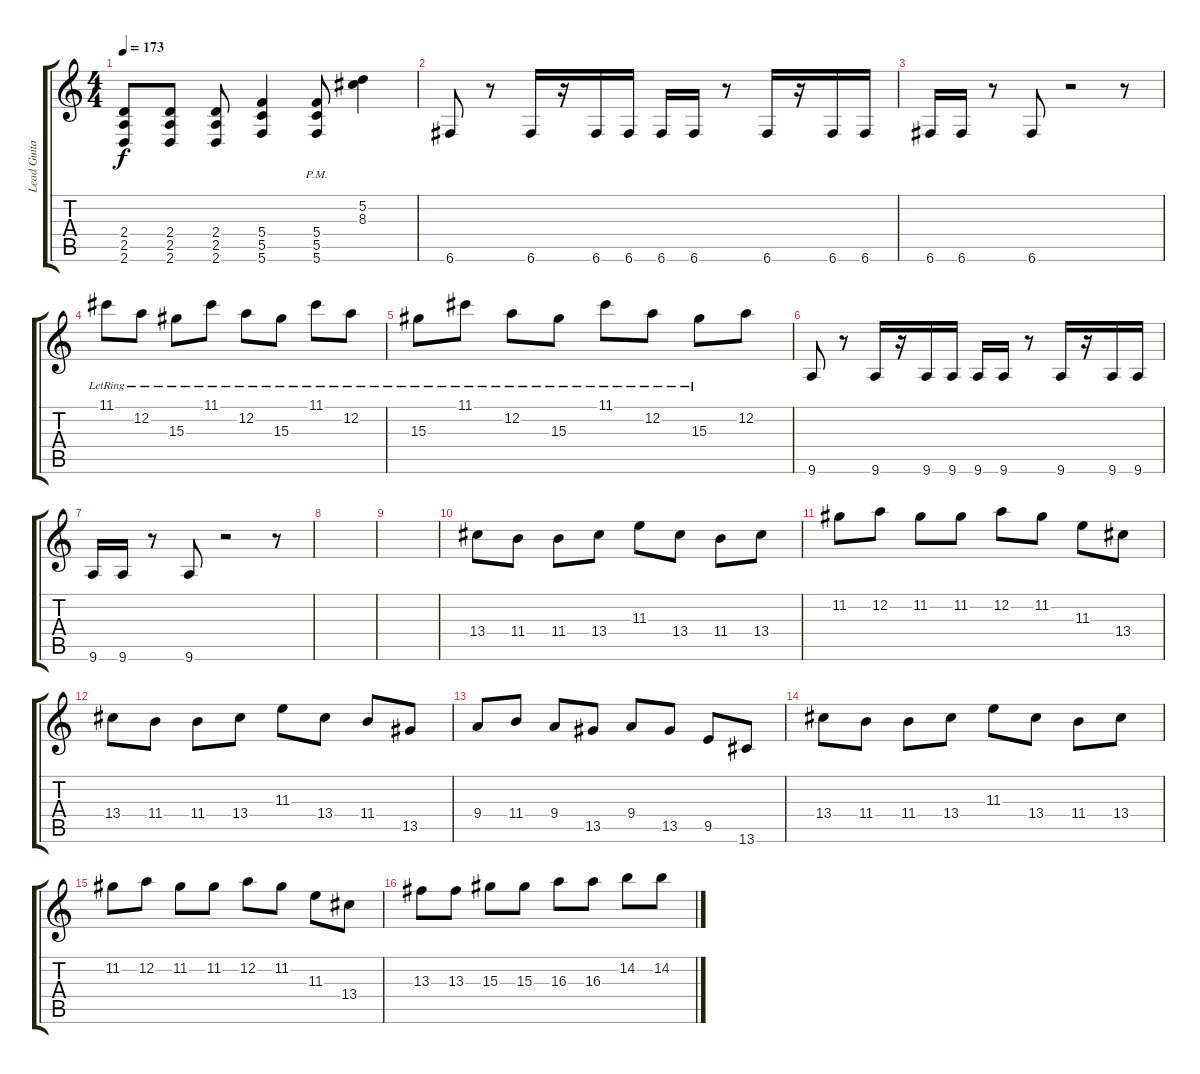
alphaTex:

\track ("Lead Guitar" "Lead Guita") {instrument distortionguitar}
\staff {score tabs}
\tuning (D4 A3 F3 C3 G2 C2) {hide}
\ts (4 4)
\tempo 173
\clef g2
\ks c
(2.4{t} 2.5{t} 2.6{t}).8{dy f} (2.4 2.5 2.6).8 (2.4 2.5 2.6).8 (5.4 5.5 5.6).4 (5.4{pm} 5.5{pm} 5.6{pm}).8 (5.2 8.3).4 |
6.6.8 r.8 6.6.16 r.16 6.6.16 6.6.16 6.6.16 6.6.16 r.8 6.6.16 r.16 6.6.16 6.6.16 |
6.6.16 6.6.16 r.8 6.6.8 r.2 r.8 |
11.1{lr}.8 12.2{lr}.8 15.3{lr}.8 11.1{lr}.8 12.2{lr}.8 15.3{lr}.8 11.1{lr}.8 12.2{lr}.8 |
15.3{lr}.8 11.1{lr}.8 12.2{lr}.8 15.3{lr}.8 11.1{lr}.8 12.2{lr}.8 15.3{lr}.8 12.2.8 |
9.6.8 r.8 9.6.16 r.16 9.6.16 9.6.16 9.6.16 9.6.16 r.8 9.6.16 r.16 9.6.16 9.6.16 |
9.6.16 9.6.16 r.8 9.6.8 r.2 r.8 |
|
|
13.4.8 11.4.8 11.4.8 13.4.8 11.3.8 13.4.8 11.4.8 13.4.8 |
11.2.8 12.2.8 11.2.8 11.2.8 12.2.8 11.2.8 11.3.8 13.4.8 |
13.4.8 11.4.8 11.4.8 13.4.8 11.3.8 13.4.8 11.4.8 13.5.8 |
9.4.8 11.4.8 9.4.8 13.5.8 9.4.8 13.5.8 9.5.8 13.6.8 |
13.4.8 11.4.8 11.4.8 13.4.8 11.3.8 13.4.8 11.4.8 13.4.8 |
11.2.8 12.2.8 11.2.8 11.2.8 12.2.8 11.2.8 11.3.8 13.4.8 |
13.3.8 13.3.8 15.3.8 15.3.8 16.3.8 16.3.8 14.2.8 14.2.8
